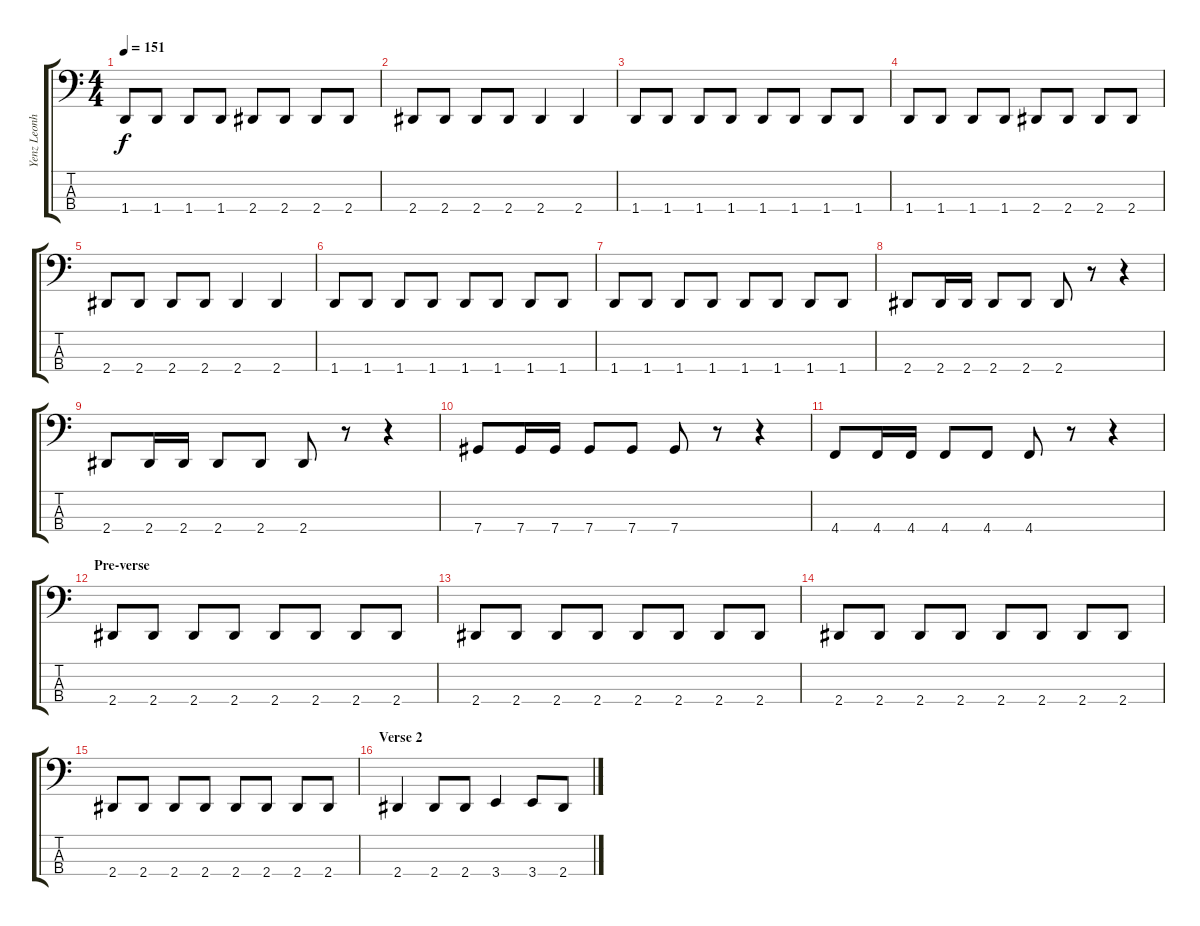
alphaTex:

\track ("Yenz Leonhardt" "Yenz Leonh") {instrument electricbasspick}
\staff {score tabs}
\tuning (E2 B1 Gb1 Db1) {hide}
\ts (4 4)
\tempo 151
\clef f4
\ks c
1.4.8{dy f} 1.4.8 1.4.8 1.4.8 2.4.8 2.4.8 2.4.8 2.4.8 |
2.4.8 2.4.8 2.4.8 2.4.8 2.4.4 2.4.4 |
1.4.8 1.4.8 1.4.8 1.4.8 1.4.8 1.4.8 1.4.8 1.4.8 |
1.4.8 1.4.8 1.4.8 1.4.8 2.4.8 2.4.8 2.4.8 2.4.8 |
2.4.8 2.4.8 2.4.8 2.4.8 2.4.4 2.4.4 |
1.4.8 1.4.8 1.4.8 1.4.8 1.4.8 1.4.8 1.4.8 1.4.8 |
1.4.8 1.4.8 1.4.8 1.4.8 1.4.8 1.4.8 1.4.8 1.4.8 |
2.4.8 2.4.16 2.4.16 2.4.8 2.4.8 2.4.8 r.8 r.4 |
2.4.8 2.4.16 2.4.16 2.4.8 2.4.8 2.4.8 r.8 r.4 |
7.4.8 7.4.16 7.4.16 7.4.8 7.4.8 7.4.8 r.8 r.4 |
4.4.8 4.4.16 4.4.16 4.4.8 4.4.8 4.4.8 r.8 r.4 |
\section ("" "Pre-verse")
2.4.8 2.4.8 2.4.8 2.4.8 2.4.8 2.4.8 2.4.8 2.4.8 |
2.4.8 2.4.8 2.4.8 2.4.8 2.4.8 2.4.8 2.4.8 2.4.8 |
2.4.8 2.4.8 2.4.8 2.4.8 2.4.8 2.4.8 2.4.8 2.4.8 |
2.4.8 2.4.8 2.4.8 2.4.8 2.4.8 2.4.8 2.4.8 2.4.8 |
\section ("" "Verse 2")
2.4.4 2.4.8 2.4.8 3.4.4 3.4.8 2.4.8
